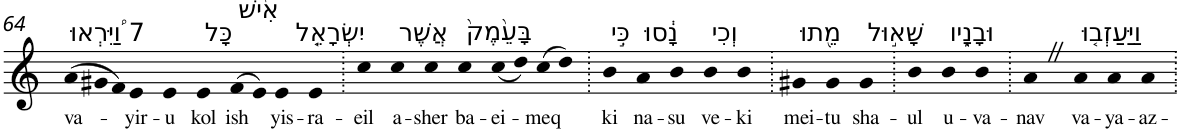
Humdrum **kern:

**kern	**text
*part1	*part1
*staff1	*staff1
*I"Piano	*
*I'Pno	*
!!LO:PB:g=z
*clefG2	*
*k[]	*
*Xtuplet	*
=64	=64
!LO:TX:a:t=7 וַ֠יִּרְאוּ	!
!	!LO:LY:b
(>12a	va-
12g#X	.
12f)	.
!	!LO:LY:b
4e	-yir-
!	!LO:LY:b
4e	-u
!LO:TX:a:t=כָּל	!
!	!LO:LY:b
4e	kol
!LO:TX:a:t=אִ֨ישׁ	!
!	!LO:LY:b
(>8f	ish
8e)	.
!LO:TX:a:t=יִשְׂרָאֵ֤ל	!
!	!LO:LY:b
4e	yis-
!	!LO:LY:b
4e	-ra-
=65.	=65.
!	!LO:LY:b
4cc	-eil
!LO:TX:a:t=אֲשֶׁר	!
!	!LO:LY:b
4cc	a-
!	!LO:LY:b
4cc	-sher
!LO:TX:a:t=בָּעֵ֙מֶק֙	!
!	!LO:LY:b
4cc	ba-
!	!LO:LY:b
(<8cc	-ei-
8dd)	.
!	!LO:LY:b
(>8cc	-meq
8dd)	.
=66.	=66.
!LO:TX:a:t=כִּ֣י	!
!	!LO:LY:b
4b	ki
!LO:TX:a:t=נָ֔סוּ	!
!	!LO:LY:b
4a	na-
!	!LO:LY:b
4b	-su
!LO:TX:a:t=וְכִי	!
!	!LO:LY:b
4b	ve-
!	!LO:LY:b
4b	-ki
=67.	=67.
!LO:TX:a:t=מֵ֖תוּ	!
!	!LO:LY:b
4g#X	mei-
!	!LO:LY:b
4g#	-tu
!LO:TX:a:t=שָׁא֣וּל	!
!	!LO:LY:b
4g#	sha-
=68.	=68.
!	!LO:LY:b
4b	-ul
!LO:TX:a:t=וּבָנָ֑יו	!
!	!LO:LY:b
4b	u-
!	!LO:LY:b
4b	-va-
=69.	=69.
!	!LO:LY:b
4aZ	-nav
!LO:TX:a:t=וַיַּעַזְב֤וּ	!
!	!LO:LY:b
4a	va-
!	!LO:LY:b
4a	-ya-
!	!LO:LY:b
4a	-az-
=.	=.
*-	*-
